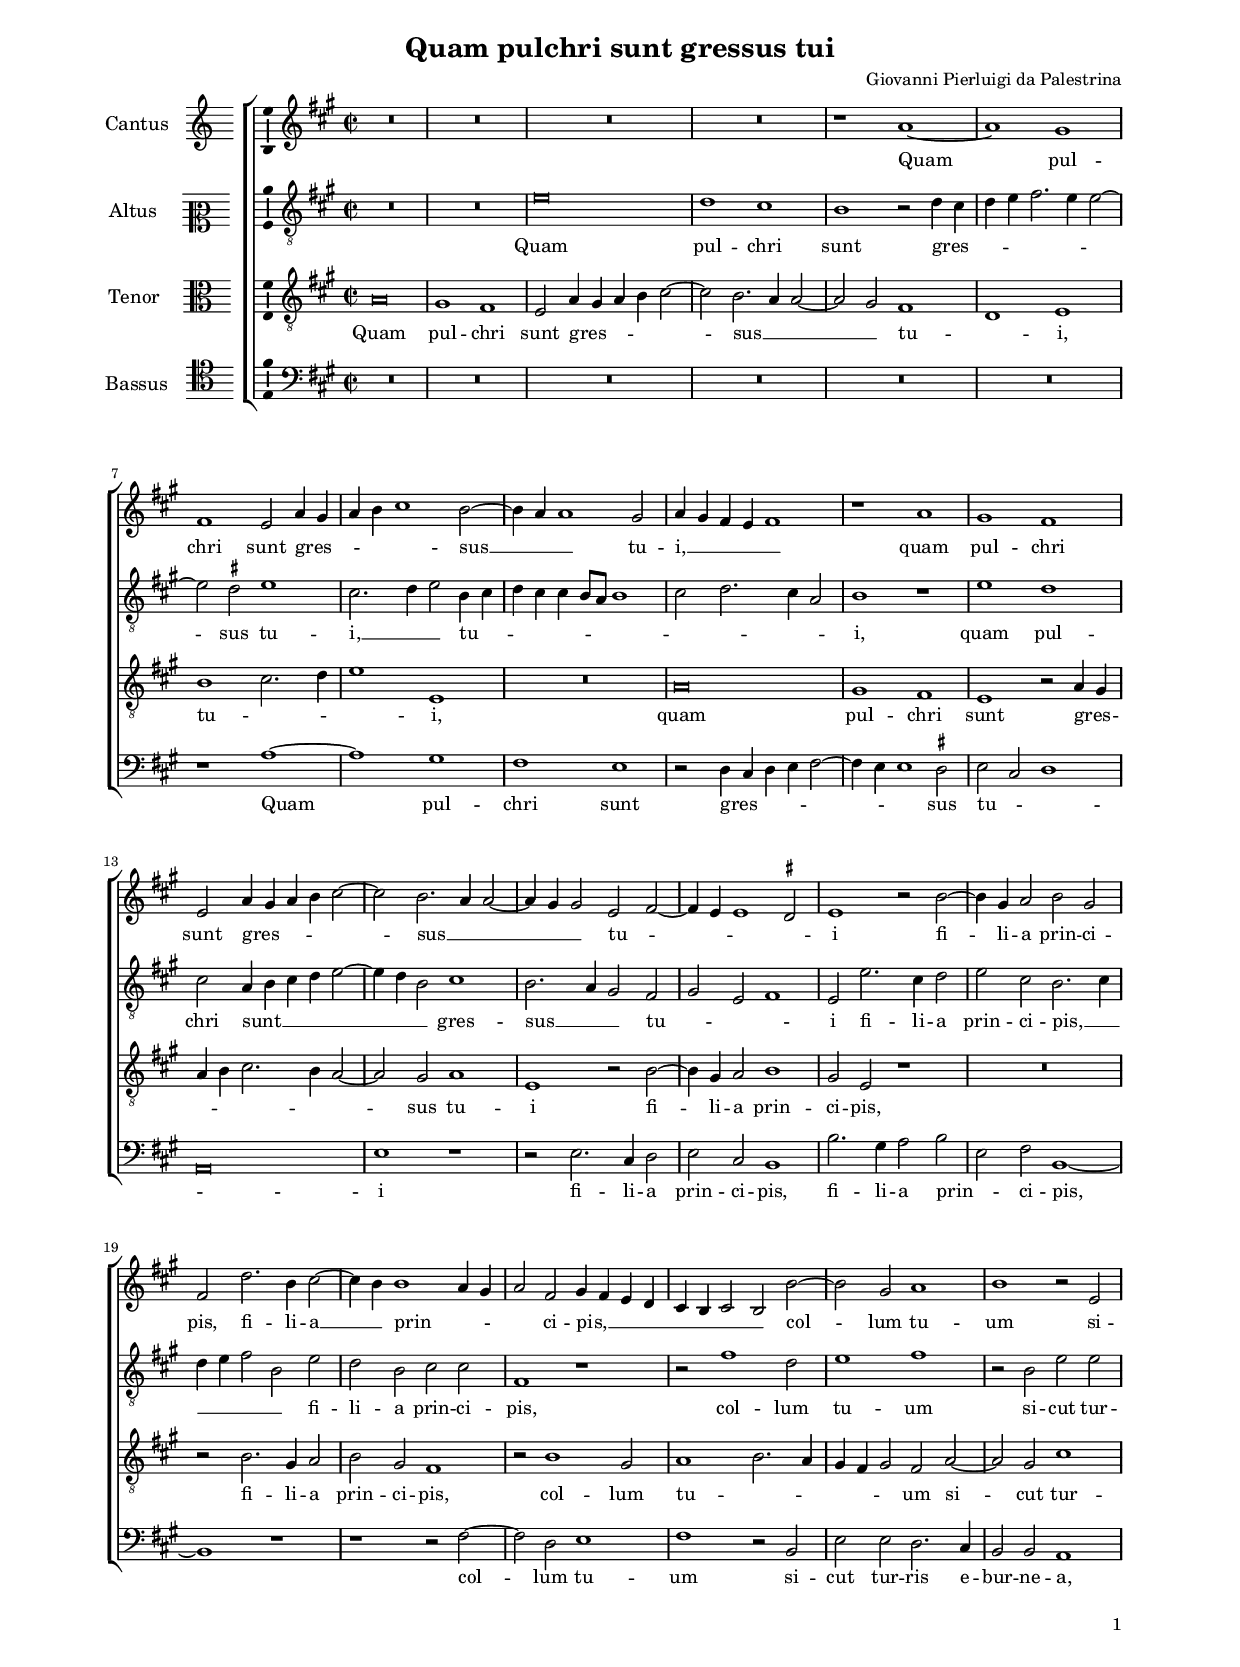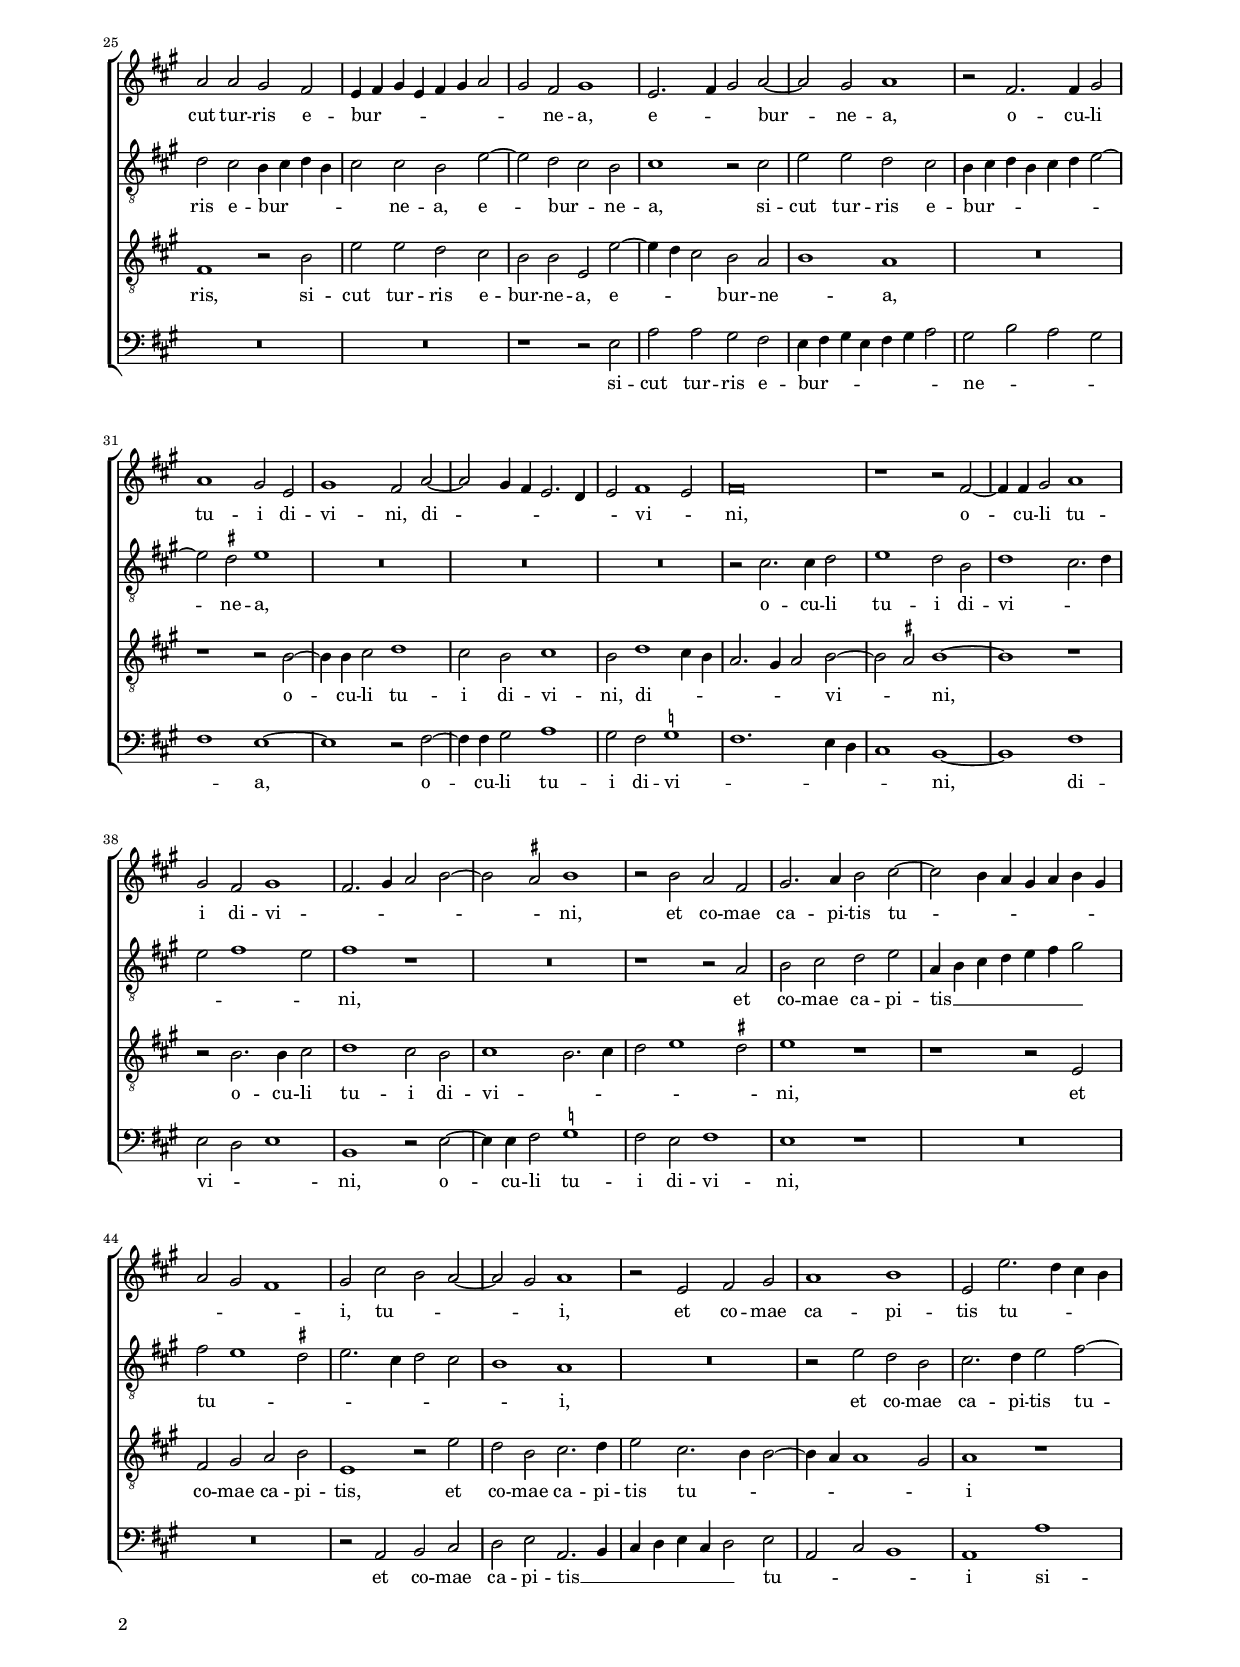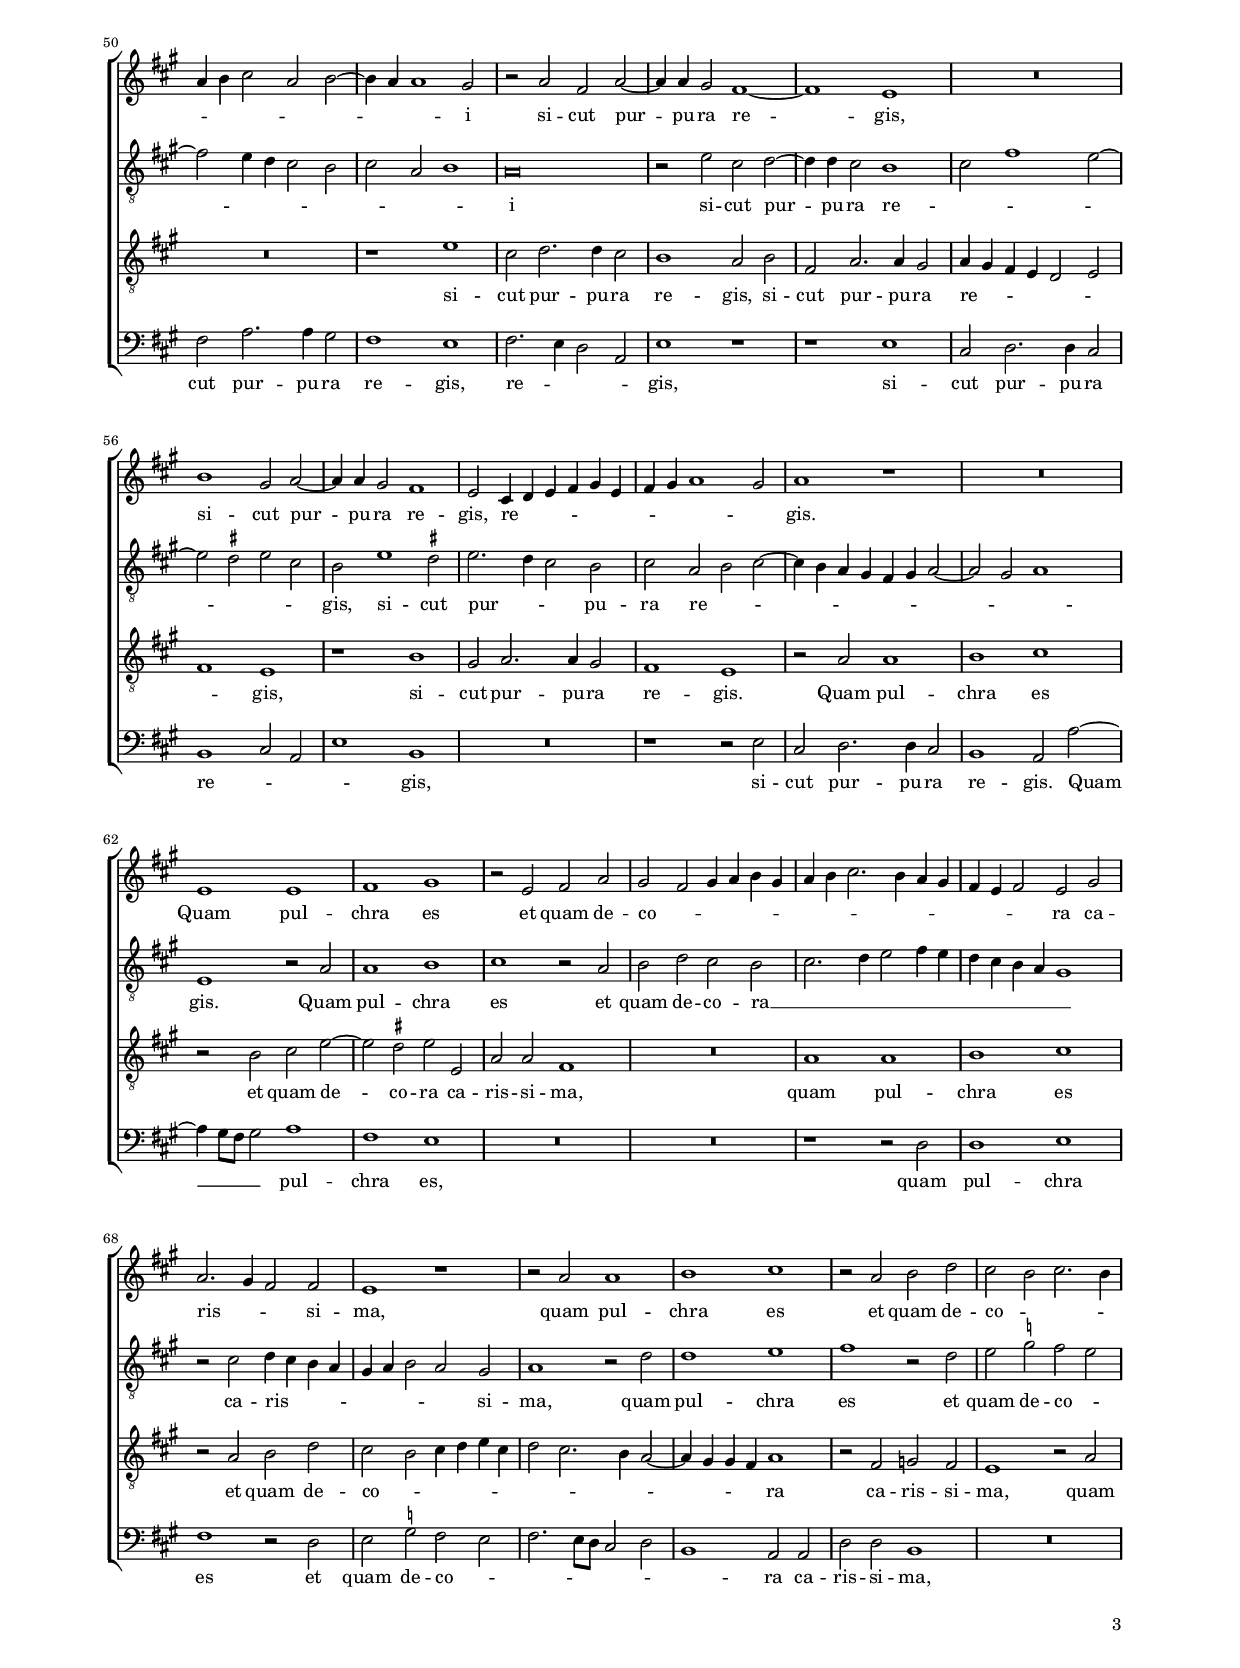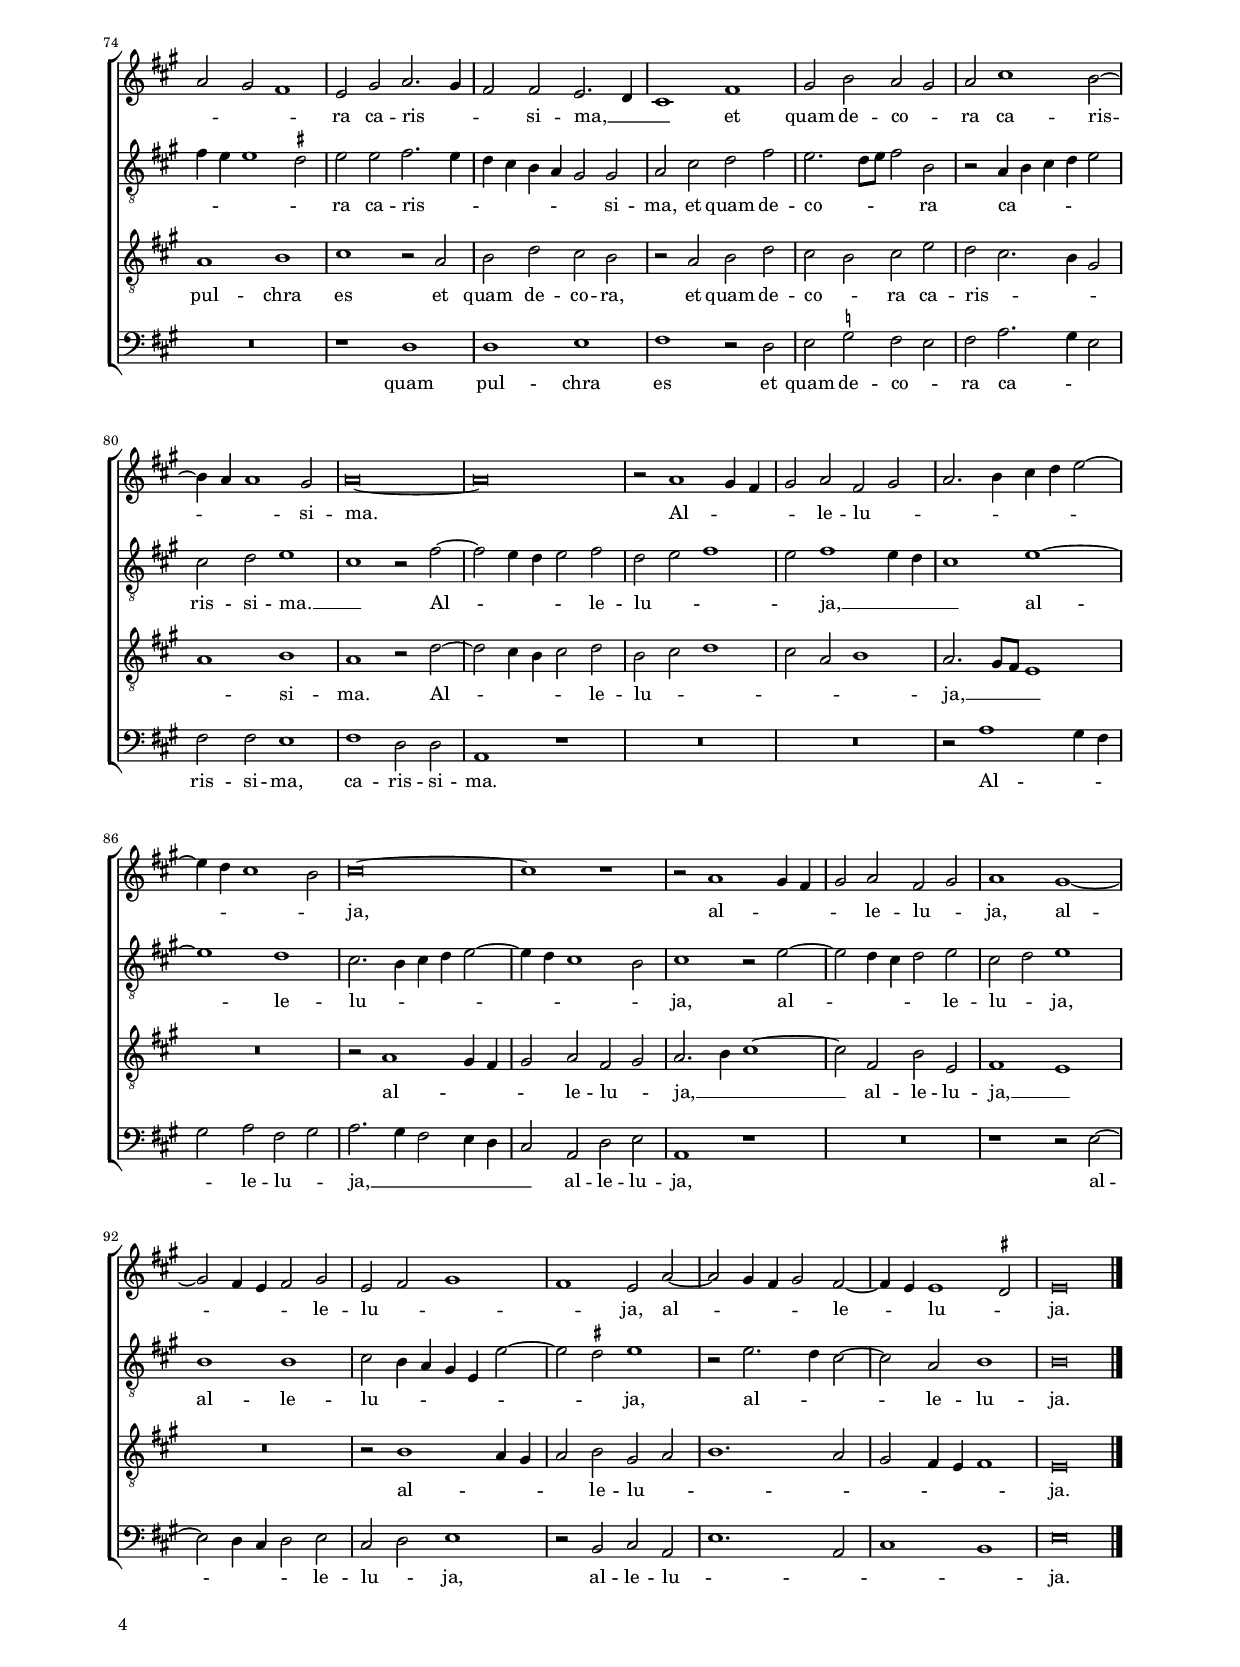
\header
{
  title="Quam pulchri sunt gressus tui"
  composer="Giovanni Pierluigi da Palestrina"
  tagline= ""
}

\version "2.22.2"
\language deutsch
#(set-global-staff-size 15)
% #(set-default-paper-size "letter")
#(ly:set-option 'point-and-click #f)

	
global = {
    % \set Staff.autoBeaming = ##f        
	\key c \major
	\time 2/2 \set Score.measureLength = #(ly:make-moment 2/1)
    \set Score.tempoHideNote = ##t
    \tempo 2 = 90
    \skip 1*2*97 \bar "|."
	}

	ficta = { \once \set suggestAccidentals = ##t }
	
	forget = #(define-music-function (music) (ly:music?) #{
		\accidentalStyle forget
		$music
		\accidentalStyle default
		#})
	


\paper
	{
	top-margin = 1.6 \cm
	bottom-margin = 1 \cm
	left-margin = 2 \cm
	right-margin = 2 \cm
	ragged-bottom = ##f
	ragged-last-bottom = ##f
	print-page-number = ##f
	system-system-spacing = #'((basic-distance . 17) (minimum-distance . 13) (padding . 5) (strechability . 150))
    oddFooterMarkup=\markup   \fill-line { "" \fromproperty #'page:page-number-string }
    evenFooterMarkup=\markup  \fill-line { \fromproperty #'page:page-number-string "" }
    last-bottom-spacing = #'((basic-distance . 11) (minimum-distance . 7) (padding . 4))
	systems-per-page = 4
%   page-count = 3        
%	min-systems-per-page = 3
	}


incipitcantus = \markup { \score {
	{
	\set Staff.instrumentName = \markup { \fontsize #1 "Cantus" }
	\key c \major
	\clef violin
	s4 \bar ""
	}
	\layout  {
	raggedright = ##t
	indent = 1.6 \cm
	line-width = 2.4\cm
	\context { \Staff \remove Time_signature_engraver }
	\override Staff.Clef.Y-extent = #'(0 . 0)
	}} \hspace #1 }
	
      
incipitaltus = \markup { \score {
	{
	\set Staff.instrumentName = \markup { \fontsize #1 "Altus" }
	\key c \major
	\clef mezzosoprano
	s4 \bar ""
	}
	\layout  {
	raggedright = ##t
	indent = 1.6 \cm
	line-width = 2.4\cm
	\context { \Staff \remove Time_signature_engraver }
	\override Staff.Clef.Y-extent = #'(0 . 0)
	}} \hspace #1 }


incipittenor = \markup { \score {
	{
	\set Staff.instrumentName = \markup { \fontsize #1 "Tenor" }
	\key c \major
	\clef alto
	s4 \bar ""
	}
	\layout  {
	raggedright = ##t
	indent = 1.6 \cm
	line-width = 2.4\cm
	\context { \Staff \remove Time_signature_engraver }
	\override Staff.Clef.Y-extent = #'(0 . 0)
	}} \hspace #1 }


incipitbassus = \markup { \score {
	{
	\set Staff.instrumentName = \markup { \fontsize #1 "Bassus" }
	\key c \major
	\clef tenor
	s4 \bar ""
	}
	\layout  {
	raggedright = ##t
	indent = 1.6 \cm
	line-width = 2.4\cm
	\context { \Staff \remove Time_signature_engraver }
	\override Staff.Clef.Y-extent = #'(0 . 0)
	}} \hspace #1 }


cantus =  \relative c''
	{
	R\breve
	R\breve
	R\breve
	R\breve
%5
	r1 c~ |
	c1 h
	a1 g2 c4 h
	c4 d e1 d2~
	d4 c c1 h2
%10
	c4 h a g a1 |
	r1 c
	h1 a
	g2 c4 h c d e2~
	e2 d2. c4 c2~
%15
	c4 h h2 g a~ |
	a4 g g1 \ficta fis2
	g1 r2 d'~
	d4 h c2 d h
	a2 f'2. d4 e2~
%20
	e4 d d1 c4 h |
	c2 a h4 a g f
	e4 d e2 d d'~
	d2 h c1
	d1 r2 g,
%25
	c2 c h a |
	g4 a h g a h c2
	h2 a h1
	g2. a4 h2 c~ |
	c2 h c1
%30
	r2 a2. a4 h2 |
	c1 h2 g
	h1 a2 c~
	c2 h4 a g2. f4
	g2 a1 g2
%35
	a\breve |
	r1 r2 a~
	a4 a h2 c1
	h2 a h1
	a2. h4 c2 d~
%40
	d2 \ficta cis d1 |
	r2 d c a
	h2. c4 d2 e~
	e2 d4 c h c d h
	c2 h a1
%45
	h2 e d c~ |
	c2 h c1
	r2 g a h
	c1 d
	g,2 g'2. f4 e d
%50
	c4 d e2 c d~ |
	d4 c c1 h2
	r2 c a c~
	c4 c h2 a1~
	a1 g
%55
	R\breve |
	d'1 h2 c~
	c4 c h2 a1
	g2 e4 f g a h g
	a4 h c1 h2
%60
	c1 r |
	R\breve
	g1 g
	a1 h
	r2 g a c
%65
	h2 a h4 c d h |
	c4 d e2. d4 c h
	a4 g a2 g h
	c2. h4 a2 a
	g1 r
%70
	r2 c c1 |
	d1 e
	r2 c d f
	e2 d e2. d4
	c2 h a1
%75
	g2 h c2. h4 |
	a2 a g2. f4
	e1 a
	h2 d c h
	c2 e1 d2~
%80
	d4 c c1 h2 |
	c\breve~
	c\breve
	r2 c1 h4 a
	h2 c a h
%85
	c2. d4 e f g2~ |
	g4 f e1 d2
	e\breve~
	e1 r
	r2 c1 h4 a
%90
	h2 c a h |
	c1 h~
	h2 a4 g a2 h
	g2 a h1
	a1 g2 c~
%95
	c2 h4 a h2 a~ |
	a4 g g1 \ficta fis2
	g\breve |
	}


altus =  \relative c'
	{
	R\breve
	R\breve
	g'\breve
	f1 e
%5
	d1 r2 f4 e |
	f4 g a2. g4 g2~
	g2 \ficta fis g1
	e2. f4 g2 d4 e
	f4 e e d8 c d1
%10
	e2 f2. e4 c2 |
	d1 r
	g1 f
	e2 c4 d e f g2~
	g4 f d2 e1
%15
	d2. c4 h2 a |
	h2 g a1
	g2 g'2. e4 f2
	g2 e d2. e4
	f4 g a2 d, g
%20
	f2 d e e |
	a,1 r
	r2 a'1 f2
	g1 a
	r2 d, g g
%25
	f2 e d4 e f d |
	e2 e d g~
	g2 f e d
	e1 r2 e
	g2 g f e
%30
	d4 e f d e f g2~ |
	g2 \ficta fis g1
	R\breve
	R\breve
	R\breve
%35
	r2 e2. e4 f2 |
	g1 f2 d
	f1 e2. f4
	g2 a1 g2
	a1 r
%40
	R\breve |
	r1 r2 c,
	d2 e f g
	c,4 d e f g a h2
	a2 g1 \ficta fis2
%45
	g2. e4 f2 e |
	d1 c
	R\breve
	r2 g' f d
	e2. f4 g2 a~
%50
	a2 g4 f e2 d |
	e2 c d1
	c\breve
	r2 g' e f~
	f4 f e2 d1
%55
	e2 a1 g2~ |
	g2 \ficta fis g e
	d2 g1 \ficta fis2
	g2. f4 e2 d
	e2 c d e~
%60
	e4 d c h a h c2~ |
	c2 h c1
	g1 r2 c
	c1 d
	e1 r2 c
%65
	d2 f e d |
	e2. f4 g2 a4 g
	f4 e d c h1
	r2 e f4 e d c
	h4 c d2 c h
%70
	c1 r2 f |
	f1 g
	a1 r2 f
	g2 \ficta b a g
	a4 g g1 \ficta fis2
%75
	g2 g a2. g4 |
	f4 e d c h2 h
	c2 e f a
	g2. f8 g a2 d,
	r2 c4 d e f g2
%80
	e2 f g1 |
	e1 r2 a~
	a2 g4 f g2 a
	f2 g a1
	g2 a1 g4 f
%85
	e1 g~ |
	g1 f
	e2. d4 e f g2~
	g4 f e1 d2
	e1 r2 g~
%90
	g2 f4 e f2 g |
	e2 f g1
	d1 d
	e2 d4 c h g g'2~
	g2 \ficta fis g1
%95
	r2 g2. f4 e2~ |
	e2 c d1
	d\breve |
	}


tenor =  \relative c'
	{
	c\breve
	h1 a
	g2 c4 h c d e2~
	e2 d2. c4 c2~
%5
	c2 h a1 |
	f1 g
	d'1 e2. f4
	g1 g,
	R\breve
%10
	c\breve |
	h1 a
	g1 r2 c4 h
	c4 d e2. d4 c2~
	c2 h c1
%15
	g1 r2 d'~ |
	d4 h c2 d1
	h2 g r1
	R\breve
	r2 d'2. h4 c2
%20
	d2 h a1 |
	r2 d1 h2
	c1 d2. c4
	h4 a h2 a c~
	c2 h e1
%25
	a,1 r2 d |
	g2 g f e
	d2 d g, g'~
	g4 f e2 d c
	d1 c
%30
	R\breve |
	r1 r2 d~
	d4 d e2 f1
	e2 d e1
	d2 f1 e4 d
%35
	c2. h4 c2 d~ |
	d2 \ficta cis d1~
	d1 r
	r2 d2. d4 e2
	f1 e2 d
%40
	e1 d2. e4 |
	f2 g1 \ficta fis2
	g1 r
	r1 r2 g,
	a2 h c d
%45
	g,1 r2 g' |
	f2 d e2. f4
	g2 e2. d4 d2~
	d4 c c1 h2
	c1 r
%50
	R\breve |
	r1 g'
	e2 f2. f4 e2
	d1 c2 d
	a2 c2. c4 h2
%55
	c4 h a g f2 g |
	a1 g
	r1 d'
	h2 c2. c4 h2
	a1 g
%60
	r2 c c1 |
	d1 e
	r2 d e g~
	g2 \ficta fis g g,
	c2 c a1
%65
	R\breve |
	c1 c
	d1 e
	r2 c d f
	e2 d e4 f g e
%70
	f2 e2. d4 c2~ |
	c4 h h a c1
	r2 a b a
	g1 r2 c
	c1 d
%75
	e1 r2 c |
	d2 f e d
	r2 c d f
	e2 d e g
	f2 e2. d4 h2
%80
	c1 d |
	c1 r2 f~
	f2 e4 d e2 f
	d2 e f1
	e2 c d1
%85
	c2. h8 a g1 |
	R\breve
	r2 c1 h4 a
	h2 c a h
	c2. d4 e1~
%90
	e2 a, d g, |
	a1 g
	R\breve
	r2 d'1 c4 h
	c2 d h c
%95
	d1. c2 |
	h2 a4 g a1
	g\breve |
	}


bassus  =  \relative c
	{
	R\breve
	R\breve
	R\breve
	R\breve
%5
	R\breve |
	R\breve
	r1 c'~
	c1 h
	a1 g
%10
	r2 f4 e f g a2~ |
	a4 g g1 \ficta fis2
	g2 e f1
	c\breve
	g'1 r
%15
	r2 g2. e4 f2 |
	g2 e d1
	d'2. h4 c2 d
	g,2 a d,1~
	d1 r
%20
	r1 r2 a'~ |
	a2 f g1
	a1 r2 d,
	g2 g f2. e4
	d2 d c1
%25
	R\breve |
	R\breve
	r1 r2 g'
	c2 c h a
	g4 a h g a h c2
%30
	h2 d c h |
	a1 g~
	g1 r2 a~
	a4 a h2 c1
	h2 a \ficta b1
%35
	a1. g4 f |
	e1 d~
	d1 a'
	g2 f g1
	d1 r2 g~
%40
	g4 g a2 \ficta b1 |
	a2 g a1
	g1 r
	R\breve
	R\breve
%45
	r2 c, d e |
	f2 g c,2. d4
	e4 f g e f2 g
	c,2 e d1
	c1 c'
%50
	a2 c2. c4 h2 |
	a1 g
	a2. g4 f2 c
	g'1 r
	r1 g
%55
	e2 f2. f4 e2 |
	d1 e2 c
	g'1 d
	R\breve
	r1 r2 g
%60
	e2 f2. f4 e2 |
	d1 c2 c'~
	c4 h8 a h2 c1
	a1 g
	R\breve
%65
	R\breve |
	r1 r2 f
	f1 g
	a1 r2 f
	g2 \ficta b a g
%70
	a2. g8 f e2 f |
	d1 c2 c
	f2 f d1
	R\breve
	R\breve
%75
	r1 f |
	f1 g
	a1 r2 f
	g2 \ficta b a g
	a2 c2. h4 g2
%80
	a2 a g1 |
	a1 f2 f
	c1 r
	R\breve
	R\breve
%85
	r2 c'1 h4 a |
	h2 c a h
	c2. h4 a2 g4 f
	e2 c f g
	c,1 r
%90
	R\breve |
	r1 r2 g'~
	g2 f4 e f2 g
	e2 f g1
	r2 d e c
%95
	g'1. c,2 |
	e1 d
	g\breve |
	}


lyricscantus = \lyricmode {
	Quam pul -- chri sunt gres -- _ _ _ _ sus __ _ _ tu -- i, __ _ _ _ _
    quam pul -- chri sunt gres -- _ _ _ _ sus __ _ _ _ _ tu -- _ _ _ _ i
    fi -- li -- a prin -- ci -- pis,
    fi -- li -- a __ _ prin -- _ _ _ ci -- pis, __ _ _ _ _ _ _ _
    col -- lum tu -- um si -- cut tur -- ris e -- bur -- _ _ _ _ _ _ _ ne -- a,
    e -- _ _ bur -- ne -- a,
    o -- cu -- li tu -- i di -- vi -- ni,
    di -- _ _ _ _ _ vi -- _ ni,
    o -- cu -- li tu -- i di -- vi -- _ _ _ _ _ ni,
    et co -- mae ca -- pi -- tis tu -- _ _ _ _ _ _ _ _ _ i,
    tu -- _ _ _ i,
    et co -- mae ca -- pi -- tis tu -- _ _ _ _ _ _ _ _ _ _ i
    si -- cut pur -- pu -- ra re -- gis,
    si -- cut pur -- pu -- ra re -- gis,
    re -- _ _ _ _ _ _ _ _ _ gis.
    Quam pul -- chra es et quam de -- co -- _ _ _ _ _ _ _ _ _ _ _ _ _ _ ra ca -- ris -- _ _ si -- ma,
    quam pul -- chra es et quam de -- co -- _ _ _ _ _ _ ra ca -- ris -- _ _ si -- ma, __ _ _
    et quam de -- co -- _ ra ca -- ris -- _ _ si -- ma.
    Al -- _ _ _ le -- lu -- _ _ _ _ _ _ _ _ _ ja,
    al -- _ _ _ le -- lu -- _ ja,
    al -- _ _ _ le -- lu -- _ _ _ ja,
    al -- _ _ _ le -- _ lu -- _ ja.
	}


lyricsaltus = \lyricmode {
	Quam pul -- chri sunt gres -- _ _ _ _ _ _ sus tu -- i, __ _ _ 
    tu -- _ _ _ _ _ _ _ _ _ _ _ i,
    quam pul -- chri sunt __ _ _ _ _ _ _ gres -- sus __ _ _ tu -- _ _ _ i
    fi -- li -- a prin -- ci -- pis, __ _ _ _ _ _ 
    fi -- li -- a prin -- ci -- pis,
    col -- lum tu -- um si -- cut tur -- ris e -- bur -- _ _ _ _ ne -- a,
    e -- bur -- _ ne -- a,
    si -- cut tur -- ris e -- bur -- _ _ _ _ _ _ ne -- a,
    o -- cu -- li tu -- i di -- vi -- _ _ _ _ _ ni,
    et co -- mae ca -- pi -- tis __ _ _ _ _ _ _ tu -- _ _ _ _ _ _ _ i,
    et co -- mae ca -- pi -- tis tu -- _ _ _ _ _ _ _ i
    si -- cut pur -- pu -- ra re -- _ _ _ _ _ _ gis,
    si -- cut pur -- _ _ pu -- ra re -- _ _ _ _ _ _ _ _ _ _ gis.
    Quam pul -- chra es et quam de -- co -- ra __ _ _ _ _ _ _ _ _ _ _ ca -- ris -- _ _ _ _ _ _ _ si -- ma,
    quam pul -- chra es et quam de -- co -- _ _ _ _ _ ra ca -- ris -- _ _ _ _ _ _ si -- ma,
    et quam de -- co -- _ _ _ ra ca -- _ _ _ _ ris -- si -- ma. __ _
    Al -- _ _ _ le -- lu -- _ _ _ ja, __ _ _ _
    al -- le -- lu -- _ _ _ _ _ _ _ ja,
    al -- _ _ _ le -- lu -- _ ja,
    al -- le -- lu -- _ _ _ _ _ _ ja,
    al -- _ _ le -- lu -- ja.
	}


lyricstenor = \lyricmode {
	Quam pul -- chri sunt gres -- _ _ _ _ sus __ _ _ _ tu -- _ i,
    tu -- _ _ _ i,
    quam pul -- chri sunt gres -- _ _ _ _ _ _ sus tu -- i
    fi -- li -- a prin -- ci -- pis,
    fi -- li -- a prin -- ci -- pis,
    col -- lum tu -- _ _ _ _ _ um si -- cut tur -- ris,
    si -- cut tur -- ris e -- bur -- ne -- a,
    e -- _ _ bur -- ne -- _ a,
    o -- cu -- li tu -- i di -- vi -- ni,
    di -- _ _ _ _ _ vi -- _ ni,
    o -- cu -- li tu -- i di -- vi -- _ _ _ _ _ ni,
    et co -- mae ca -- pi -- tis,
    et co -- mae ca -- pi -- tis tu -- _ _ _ _ _ i
    si -- cut pur -- pu -- ra re -- gis,
    si -- cut pur -- pu -- ra re -- _ _ _ _ _ _ gis,
    si -- cut pur -- pu -- ra re -- gis.
    Quam pul -- chra es et quam de -- co -- ra ca -- ris -- si -- ma,
    quam pul -- chra es et quam de -- co -- _ _ _ _ _ _ _ _ _ _ _ _ ra ca -- ris -- si -- ma,
    quam pul -- chra es et quam de -- co -- ra,
    et quam de -- co -- _ ra ca -- ris -- _ _ _ _ si -- ma.
    Al -- _ _ _ le -- lu -- _ _ _ _ _ ja, __ _ _ _
    al -- _ _ _ le -- lu -- _ ja, __ _ _
    al -- le -- lu -- ja, __ _
    al -- _ _ _ le -- lu -- _ _ _ _ _ _ _ ja.
	}


lyricsbassus = \lyricmode {
	Quam pul -- chri sunt gres -- _ _ _ _ _ _ sus tu -- _ _ _ i
    fi -- li -- a prin -- ci -- pis,
    fi -- li -- a prin -- _ ci -- pis,
    col -- lum tu -- um si -- cut tur -- ris e -- bur -- ne -- a,
    si -- cut tur -- ris e -- bur -- _ _ _ _ _ _ ne -- _ _ _ _ a,
    o -- cu -- li tu -- i di -- vi -- _ _ _ _ ni,
    di -- vi -- _ _ ni,
    o -- cu -- li tu -- i di -- vi -- ni,
    et co -- mae ca -- pi -- tis __ _ _ _ _ _ _ tu -- _ _ _ i
    si -- cut pur -- pu -- ra re -- gis,
    re -- _ _ _ gis,
    si -- cut pur -- pu -- ra re -- _ _ _ gis,
    si -- cut pur -- pu -- ra re -- gis.
    Quam __ _ _ _ pul -- chra es,
    quam pul -- chra es et quam de -- co -- _ _ _ _ _ _ _ ra ca -- ris -- si -- ma,
    quam pul -- chra es et quam de -- co -- _ ra ca -- _ _ ris -- si -- ma,
    ca -- ris -- si -- ma.
    Al -- _ _ _ le -- lu -- _ ja, __ _ _ _ _ _ 
    al -- le -- lu -- ja,
    al -- _ _ _ le -- lu -- _ ja,
    al -- le -- lu -- _ _ _ _ ja.
	}


\score
{  
	\transpose c a, {
	\new ChoirStaff \with { \override StaffGrouper.staff-staff-spacing.basic-distance = #12 }
	<<

	\new Staff << \global
	\new Voice="v1" {
		\set Staff.instrumentName=\incipitcantus
        %       \set Staff.instrumentName="S"
		\set Staff.midiInstrument = "reed organ"
		\clef "violin"
		\cantus }
	\new Lyrics \lyricsto "v1" {\lyricscantus }
	>>


	\new Staff << \global
	\new Voice="v2" {
		\set Staff.instrumentName=\incipitaltus
        %       \set Staff.instrumentName="A"
		\set Staff.midiInstrument = "reed organ"
        \clef "G_8" % "violin"
		\altus}
	\new Lyrics \lyricsto "v2" {\lyricsaltus }
	>>


	\new Staff << \global
	\new Voice="v3" {
		\set Staff.instrumentName=\incipittenor
        %       \set Staff.instrumentName="T"
		\set Staff.midiInstrument = "reed organ"
		\clef "G_8"
		\tenor }
	\new Lyrics \lyricsto "v3" {\lyricstenor }
	>>


	\new Staff << \global
	\new Voice="v4" {
		\set Staff.instrumentName=\incipitbassus
        %       \set Staff.instrumentName="B"
		\set Staff.midiInstrument = "reed organ"
		\clef "bass" 
		\bassus }
	\new Lyrics \lyricsto "v4" {\lyricsbassus}
	>>

	>>
	} % transpose

	\layout
	{
	indent = 2.3 \cm
%	\context { \Lyrics \override VerticalAxisGroup.nonstaff-relatedstaff-spacing.padding = #2 }
%	\context { \Lyrics \override LyricText.font-size = #1 }
	\context { \Staff \override TimeSignature.break-visibility = #end-of-line-invisible }
    \context { \Staff \consists "Ambitus_engraver" }
	\context { \Score \override BarNumber.padding = #2 }
	\context { \Voice \override NoteHead.style = #'baroque }
	}

\midi
	{
	}
	
}


% EOF
